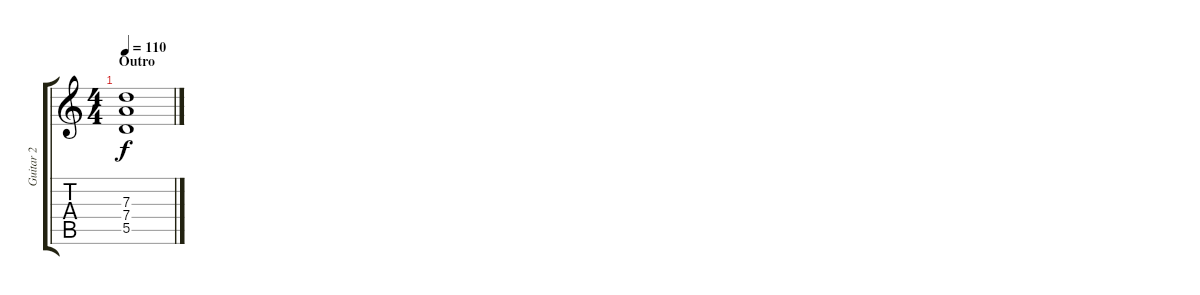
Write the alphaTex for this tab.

\track ("Guitar 2" "Guitar 2") {instrument distortionguitar}
\staff {score tabs}
\tuning (E4 B3 G3 D3 A2 E2) {hide}
\ts (4 4)
\section ("" "Outro")
\tempo 110
\clef g2
\ks c
(7.3 7.4 5.5).1{dy f volume 0}
